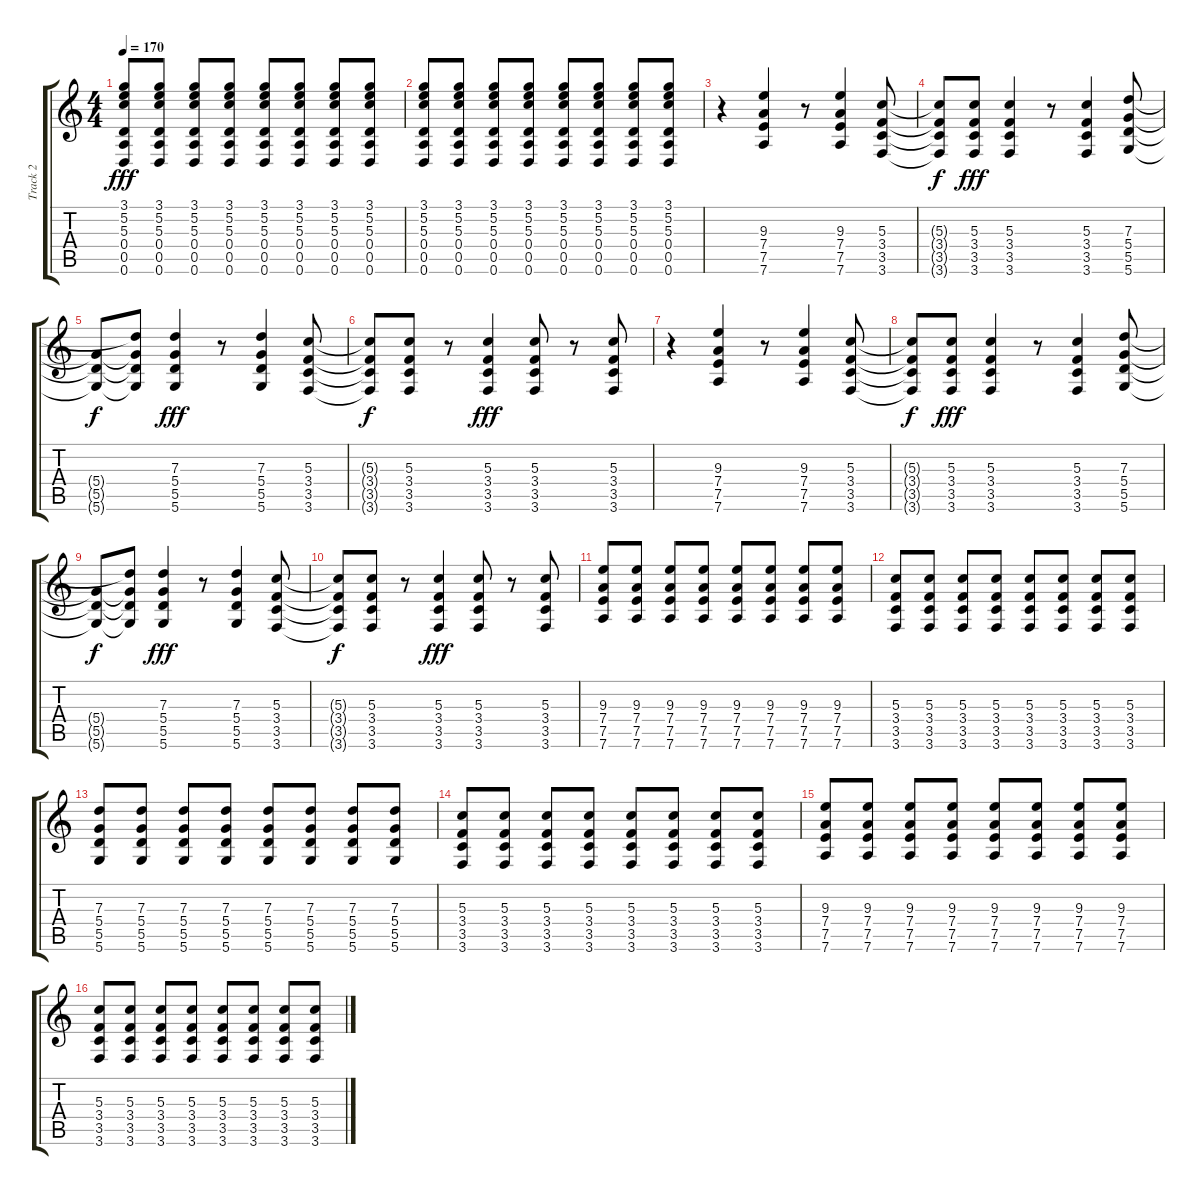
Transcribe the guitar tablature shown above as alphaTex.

\track ("Track 2" "Track 2") {instrument overdrivenguitar}
\staff {score tabs}
\tuning (E4 B3 G3 D3 A2 D2) {hide}
\ts (4 4)
\tempo 170
\clef g2
\ks c
(3.1 5.2 5.3 0.4 0.5 0.6).8{dy fff} (3.1 5.2 5.3 0.4 0.5 0.6).8 (3.1 5.2 5.3 0.4 0.5 0.6).8 (3.1 5.2 5.3 0.4 0.5 0.6).8 (3.1 5.2 5.3 0.4 0.5 0.6).8 (3.1 5.2 5.3 0.4 0.5 0.6).8 (3.1 5.2 5.3 0.4 0.5 0.6).8 (3.1 5.2 5.3 0.4 0.5 0.6).8 |
(3.1 5.2 5.3 0.4 0.5 0.6).8 (3.1 5.2 5.3 0.4 0.5 0.6).8 (3.1 5.2 5.3 0.4 0.5 0.6).8 (3.1 5.2 5.3 0.4 0.5 0.6).8 (3.1 5.2 5.3 0.4 0.5 0.6).8 (3.1 5.2 5.3 0.4 0.5 0.6).8 (3.1 5.2 5.3 0.4 0.5 0.6).8 (3.1 5.2 5.3 0.4 0.5 0.6).8 |
r.4 (9.3 7.4 7.5 7.6).4 r.8 (9.3 7.4 7.5 7.6).4 (5.3 3.4 3.5 3.6).8 |
(5.3{t} 3.4{t} 3.5{t} 3.6{t}).8{dy f} (5.3 3.4 3.5 3.6).8{dy fff} (5.3 3.4 3.5 3.6).4 r.8 (5.3 3.4 3.5 3.6).4 (7.3 5.4 5.5 5.6).8 |
(5.4{t} 5.5{t} 5.6{t}).8{dy f} (7.3{t} 5.4{t} 5.5{t} 5.6{t}).8 (7.3 5.4 5.5 5.6).4{dy fff} r.8 (7.3 5.4 5.5 5.6).4 (5.3 3.4 3.5 3.6).8 |
(5.3{t} 3.4{t} 3.5{t} 3.6{t}).8{dy f} (5.3 3.4 3.5 3.6).8 r.8 (5.3 3.4 3.5 3.6).4{dy fff} (5.3 3.4 3.5 3.6).8 r.8 (5.3 3.4 3.5 3.6).8 |
r.4 (9.3 7.4 7.5 7.6).4 r.8 (9.3 7.4 7.5 7.6).4 (5.3 3.4 3.5 3.6).8 |
(5.3{t} 3.4{t} 3.5{t} 3.6{t}).8{dy f} (5.3 3.4 3.5 3.6).8{dy fff} (5.3 3.4 3.5 3.6).4 r.8 (5.3 3.4 3.5 3.6).4 (7.3 5.4 5.5 5.6).8 |
(5.4{t} 5.5{t} 5.6{t}).8{dy f} (7.3{t} 5.4{t} 5.5{t} 5.6{t}).8 (7.3 5.4 5.5 5.6).4{dy fff} r.8 (7.3 5.4 5.5 5.6).4 (5.3 3.4 3.5 3.6).8 |
(5.3{t} 3.4{t} 3.5{t} 3.6{t}).8{dy f} (5.3 3.4 3.5 3.6).8 r.8 (5.3 3.4 3.5 3.6).4{dy fff} (5.3 3.4 3.5 3.6).8 r.8 (5.3 3.4 3.5 3.6).8 |
(9.3 7.4 7.5 7.6).8 (9.3 7.4 7.5 7.6).8 (9.3 7.4 7.5 7.6).8 (9.3 7.4 7.5 7.6).8 (9.3 7.4 7.5 7.6).8 (9.3 7.4 7.5 7.6).8 (9.3 7.4 7.5 7.6).8 (9.3 7.4 7.5 7.6).8 |
(5.3 3.4 3.5 3.6).8 (5.3 3.4 3.5 3.6).8 (5.3 3.4 3.5 3.6).8 (5.3 3.4 3.5 3.6).8 (5.3 3.4 3.5 3.6).8 (5.3 3.4 3.5 3.6).8 (5.3 3.4 3.5 3.6).8 (5.3 3.4 3.5 3.6).8 |
(7.3 5.4 5.5 5.6).8 (7.3 5.4 5.5 5.6).8 (7.3 5.4 5.5 5.6).8 (7.3 5.4 5.5 5.6).8 (7.3 5.4 5.5 5.6).8 (7.3 5.4 5.5 5.6).8 (7.3 5.4 5.5 5.6).8 (7.3 5.4 5.5 5.6).8 |
(5.3 3.4 3.5 3.6).8 (5.3 3.4 3.5 3.6).8 (5.3 3.4 3.5 3.6).8 (5.3 3.4 3.5 3.6).8 (5.3 3.4 3.5 3.6).8 (5.3 3.4 3.5 3.6).8 (5.3 3.4 3.5 3.6).8 (5.3 3.4 3.5 3.6).8 |
(9.3 7.4 7.5 7.6).8 (9.3 7.4 7.5 7.6).8 (9.3 7.4 7.5 7.6).8 (9.3 7.4 7.5 7.6).8 (9.3 7.4 7.5 7.6).8 (9.3 7.4 7.5 7.6).8 (9.3 7.4 7.5 7.6).8 (9.3 7.4 7.5 7.6).8 |
(5.3 3.4 3.5 3.6).8 (5.3 3.4 3.5 3.6).8 (5.3 3.4 3.5 3.6).8 (5.3 3.4 3.5 3.6).8 (5.3 3.4 3.5 3.6).8 (5.3 3.4 3.5 3.6).8 (5.3 3.4 3.5 3.6).8 (5.3 3.4 3.5 3.6).8
